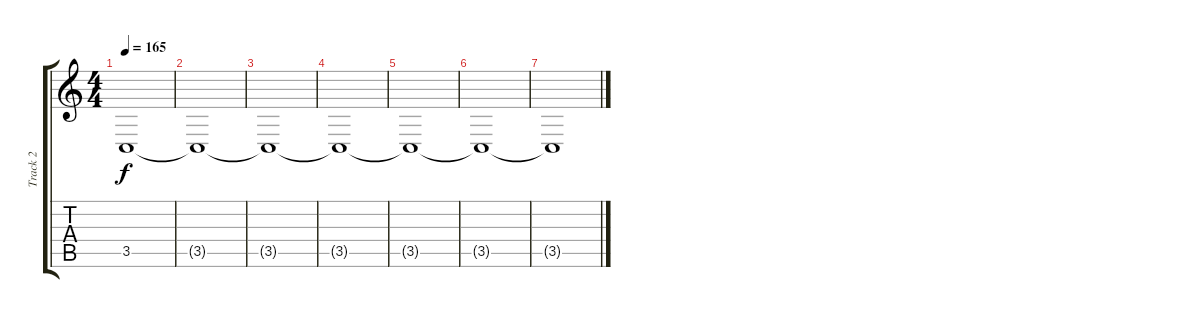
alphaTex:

\track ("Track 2" "Track 2") {instrument pad7halo}
\staff {score tabs}
\tuning (E4 B3 G3 D3 A2 E2) {hide}
\ts (4 4)
\tempo 165
\clef g2
\ks c
3.5{t}.1{dy f} |
3.5{t}.1 |
3.5{t}.1 |
3.5{t}.1 |
3.5{t}.1 |
3.5{t}.1 |
3.5{t}.1
